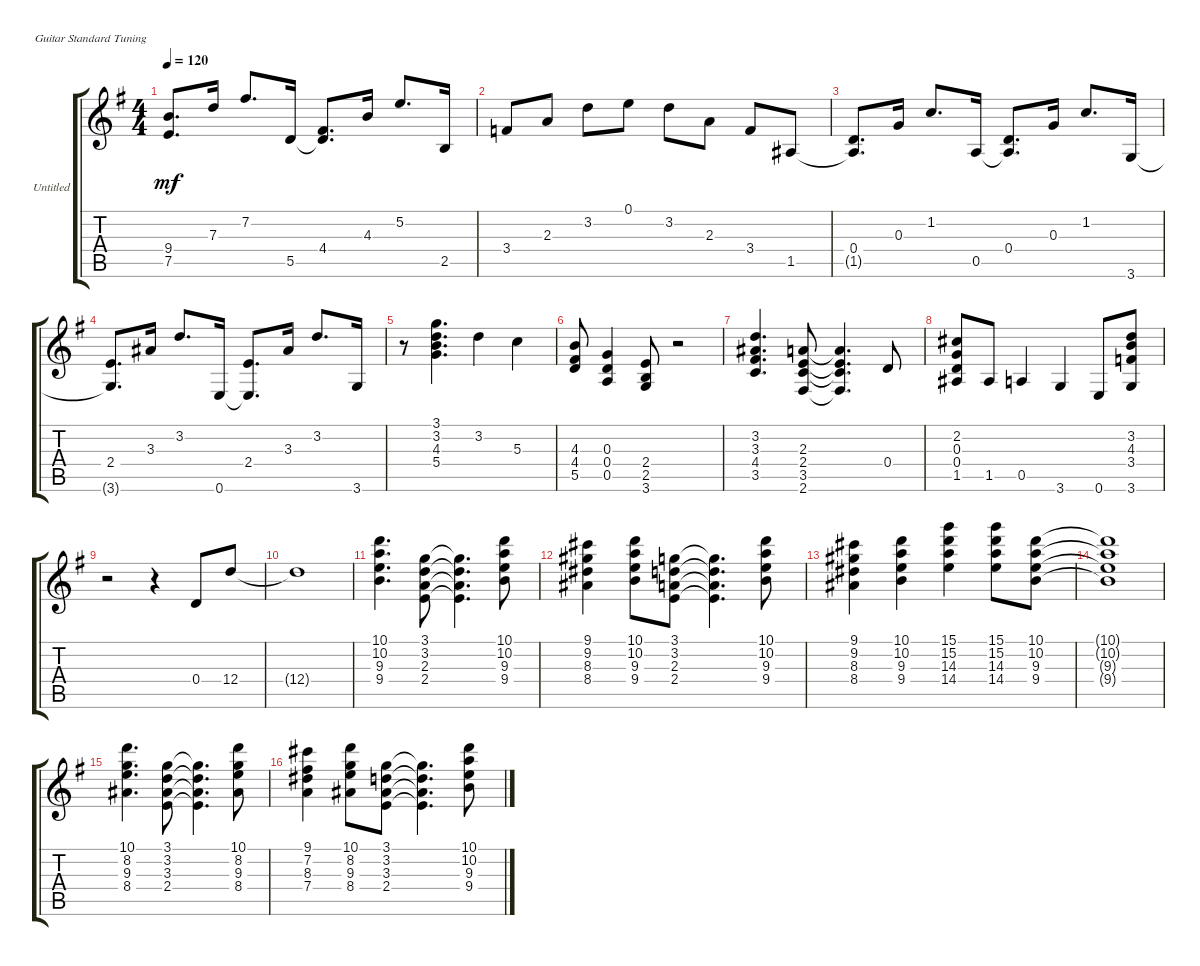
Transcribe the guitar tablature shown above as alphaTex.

\bracketExtendMode groupsimilarinstruments
\firstSystemTrackNameOrientation horizontal
\otherSystemsTrackNameOrientation horizontal
\track ("Untitled" "Untitled") {instrument acousticguitarnylon}
\staff {score tabs}
\tuning (E4 B3 G3 D3 A2 E2)
\ts (4 4)
\tempo 120
\clef g2
\ks g
(9.4 7.5{t}).8{d dy mf} 7.3.16 7.2.8{d} 5.5.16 (4.4 5.5{t}).8{d} 4.3.16 5.2.8{d} 2.5.16 |
3.4.8 2.3.8 3.2.8 0.1.8 3.2.8 2.3.8 3.4.8 1.5.8 |
(0.4 1.5{t}).8{d} 0.3.16 1.2.8{d} 0.5.16 (0.4 0.5{t}).8{d} 0.3.16 1.2.8{d} 3.6.16 |
(2.4 3.6{t}).8{d} 3.3.16 3.2.8{d} 0.6.16 (2.4 0.6{t}).8{d} 3.3.16 3.2.8{d} 3.6.16 |
r.8 (3.1 3.2 4.3 5.4).4{d} 3.2.4 5.3.4 |
(4.3 4.4 5.5).8 (0.3 0.4 0.5).4 (2.4 2.5 3.6).8 r.2 |
(3.2 3.3 4.4 3.5).4{d} (2.3 2.4 3.5 2.6).8 (2.3{t} 2.4{t} 3.5{t} 2.6{t}).4{d} 0.4.8 |
(2.2 0.3 0.4 1.5).8 1.5.8 0.5.4 3.6.4 0.6.8 (3.2 4.3 3.4 3.6).8 |
r.2 r.4 0.4.8 12.4.8 |
12.4{t}.1 |
(10.1 10.2 9.3 9.4).4{d} (3.1 3.2 2.3 2.4).8 (3.1{t} 3.2{t} 2.3{t} 2.4{t}).4{d} (10.1 10.2 9.3 9.4).8 |
(9.1 9.2 8.3 8.4).4 (10.1 10.2 9.3 9.4).8 (3.1 3.2 2.3 2.4).8 (3.1{t} 3.2{t} 2.3{t} 2.4{t}).4{d} (10.1 10.2 9.3 9.4).8 |
(9.1 9.2 8.3 8.4).4 (10.1 10.2 9.3 9.4).4 (15.1 15.2 14.3 14.4).4 (15.1 15.2 14.3 14.4).8 (10.1 10.2 9.3 9.4).8 |
(10.1{t} 10.2{t} 9.3{t} 9.4{t}).1 |
(10.1 8.2 9.3 8.4).4{d} (3.1 3.2 3.3 2.4).8 (3.1{t} 3.2{t} 3.3{t} 2.4{t}).4{d} (10.1 8.2 9.3 8.4).8 |
(9.1 7.2 8.3 7.4).4 (10.1 8.2 9.3 8.4).8 (3.1 3.2 3.3 2.4).8 (3.1{t} 3.2{t} 3.3{t} 2.4{t}).4{d} (10.1 10.2 9.3 9.4).8
